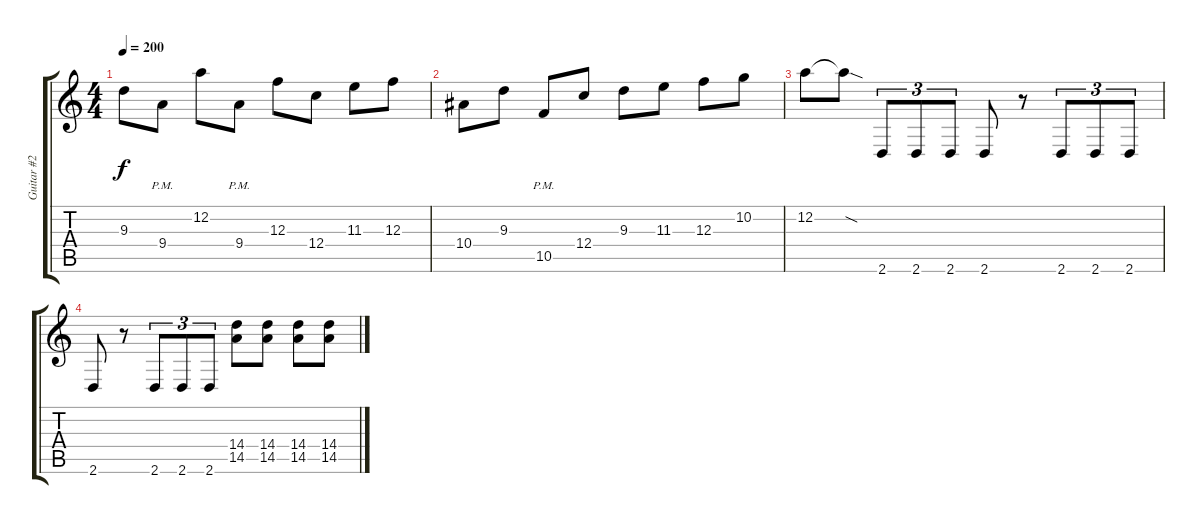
\track ("Guitar #2" "Guitar #2") {instrument distortionguitar}
\staff {score tabs}
\tuning (D4 A3 F3 C3 G2 C2) {hide}
\ts (4 4)
\tempo 200
\clef g2
\ks c
9.3.8{dy f} 9.4{pm}.8 12.2.8 9.4{pm}.8 12.3.8 12.4.8 11.3.8 12.3.8 |
10.4.8 9.3.8 10.5{pm}.8 12.4.8 9.3.8 11.3.8 12.3.8 10.2.8 |
12.2.8 12.2{sod t}.8 2.6.8{tu (3 2)} 2.6.8{tu (3 2)} 2.6.8{tu (3 2)} 2.6.8 r.8 2.6.8{tu (3 2)} 2.6.8{tu (3 2)} 2.6.8{tu (3 2)} |
2.6.8 r.8 2.6.8{tu (3 2)} 2.6.8{tu (3 2)} 2.6.8{tu (3 2)} (14.4 14.5).8 (14.4 14.5).8 (14.4 14.5).8 (14.4 14.5).8
